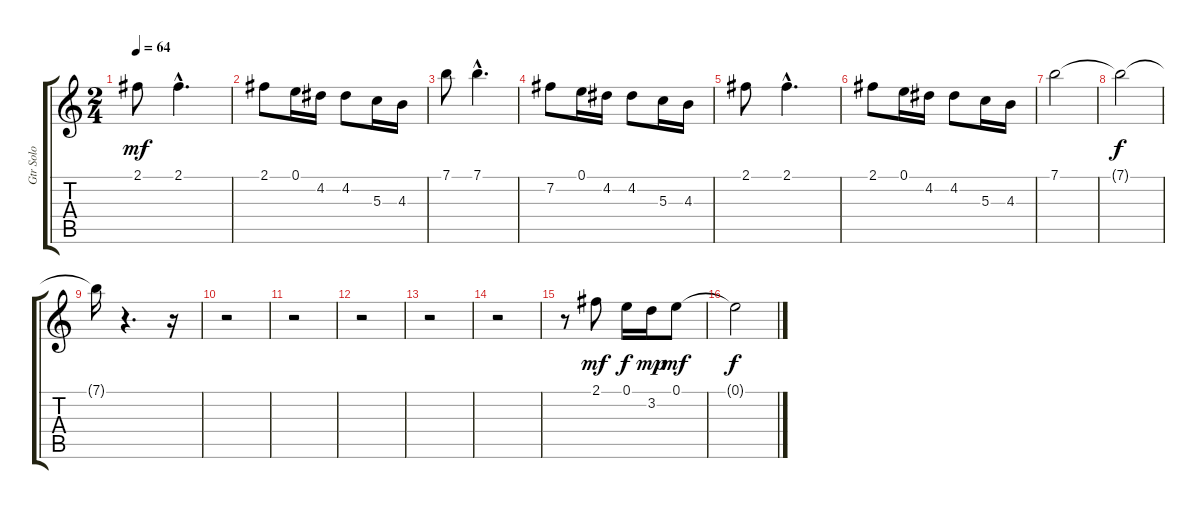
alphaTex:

\track ("Gtr Solo" "Gtr Solo") {instrument overdrivenguitar}
\staff {score tabs}
\tuning (E4 B3 G3 D3 A2 E2) {hide}
\ts (2 4)
\tempo 64
\clef g2
\ks c
2.1.8{dy mf} 2.1{hac}.4{d} |
2.1.8 0.1.16 4.2.16 4.2.8 5.3.16 4.3.16 |
7.1.8 7.1{hac}.4{d} |
7.2.8 0.1.16 4.2.16 4.2.8 5.3.16 4.3.16 |
2.1.8 2.1{hac}.4{d} |
2.1.8 0.1.16 4.2.16 4.2.8 5.3.16 4.3.16 |
7.1.2 |
7.1{t}.2{dy f} |
7.1{t}.16 r.4{d} r.16 |
r.2 |
r.2 |
r.2 |
r.2 |
r.2 |
r.8 2.1.8{dy mf} 0.1.16{dy f} 3.2.16{dy mp} 0.1.8{dy mf} |
0.1{t}.2{dy f}
